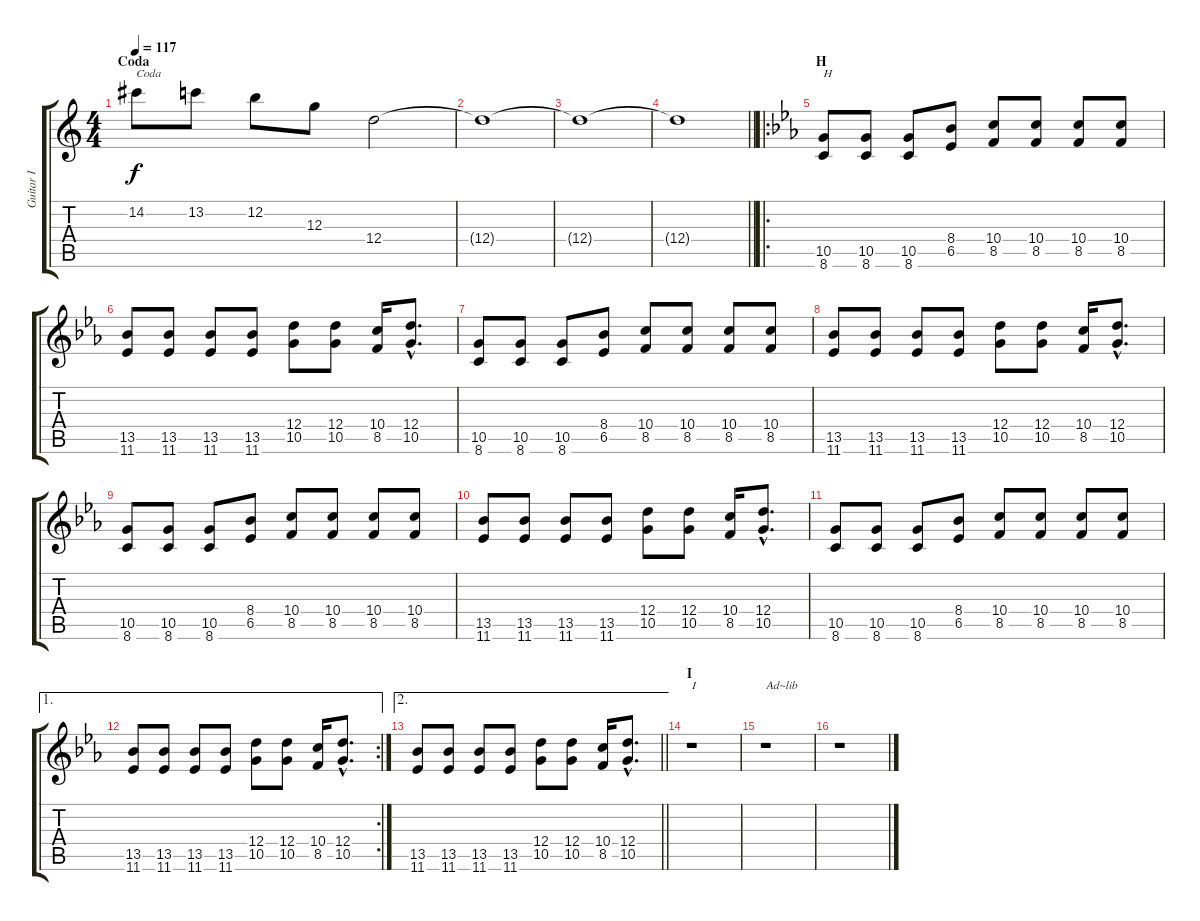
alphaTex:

\track ("Guitar I" "Guitar I") {instrument overdrivenguitar}
\staff {score tabs}
\tuning (E4 B3 G3 D3 A2 E2) {hide}
\ts (4 4)
\section ("" "Coda")
\tempo 117
\clef g2
\ks c
14.2.8{txt "Coda" dy f} 13.2.8 12.2.8 12.3.8 12.4.2 |
12.4{t}.1 |
12.4{t}.1 |
\barLineRight lightlight
12.4{t}.1 |
\ro
\section ("" "H")
\ks eb
(10.5 8.6).8{txt "H"} (10.5 8.6).8 (10.5 8.6).8 (8.4 6.5).8 (10.4 8.5).8 (10.4 8.5).8 (10.4 8.5).8 (10.4 8.5).8 |
(13.5 11.6).8 (13.5 11.6).8 (13.5 11.6).8 (13.5 11.6).8 (12.4 10.5).8 (12.4 10.5).8 (10.4 8.5).16 (12.4{hac} 10.5{hac}).8{d} |
(10.5 8.6).8 (10.5 8.6).8 (10.5 8.6).8 (8.4 6.5).8 (10.4 8.5).8 (10.4 8.5).8 (10.4 8.5).8 (10.4 8.5).8 |
(13.5 11.6).8 (13.5 11.6).8 (13.5 11.6).8 (13.5 11.6).8 (12.4 10.5).8 (12.4 10.5).8 (10.4 8.5).16 (12.4{hac} 10.5{hac}).8{d} |
(10.5 8.6).8 (10.5 8.6).8 (10.5 8.6).8 (8.4 6.5).8 (10.4 8.5).8 (10.4 8.5).8 (10.4 8.5).8 (10.4 8.5).8 |
(13.5 11.6).8 (13.5 11.6).8 (13.5 11.6).8 (13.5 11.6).8 (12.4 10.5).8 (12.4 10.5).8 (10.4 8.5).16 (12.4{hac} 10.5{hac}).8{d} |
(10.5 8.6).8 (10.5 8.6).8 (10.5 8.6).8 (8.4 6.5).8 (10.4 8.5).8 (10.4 8.5).8 (10.4 8.5).8 (10.4 8.5).8 |
\ae 1
\rc 2
(13.5 11.6).8 (13.5 11.6).8 (13.5 11.6).8 (13.5 11.6).8 (12.4 10.5).8 (12.4 10.5).8 (10.4 8.5).16 (12.4{hac} 10.5{hac}).8{d} |
\ae 2
\barLineRight lightlight
(13.5 11.6).8 (13.5 11.6).8 (13.5 11.6).8 (13.5 11.6).8 (12.4 10.5).8 (12.4 10.5).8 (10.4 8.5).16 (12.4{hac} 10.5{hac}).8{d} |
\section ("" "I")
r.1{txt "I"} |
r.1{txt "Ad~lib"} |
r.1
